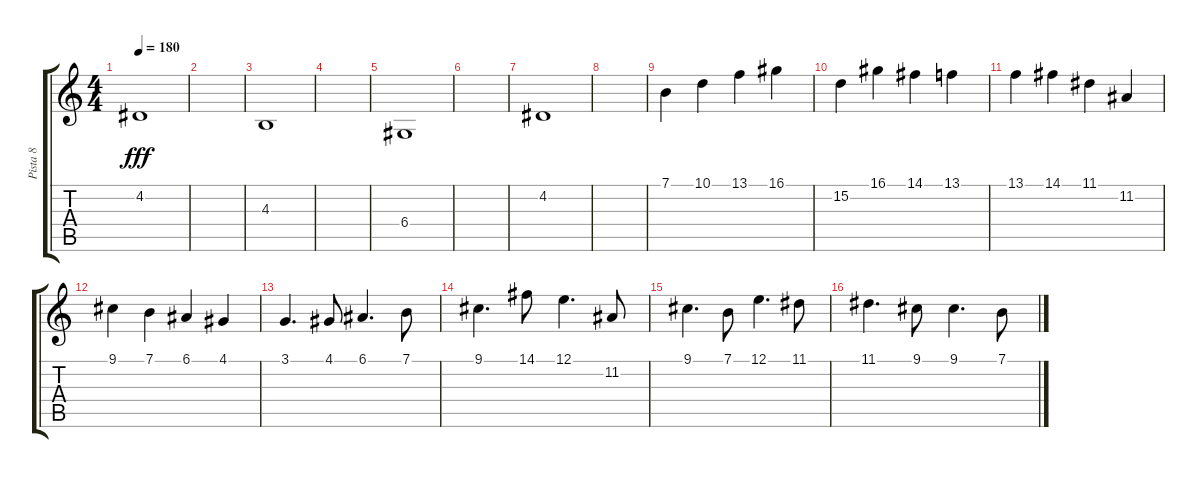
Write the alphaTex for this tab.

\track ("Pista 8" "Pista 8") {instrument stringensemble1}
\staff {score tabs}
\tuning (E4 B3 G3 D3 A2 E2) {hide}
\ts (4 4)
\tempo 180
\clef g2
\ks c
4.2.1{dy fff} |
|
4.3.1 |
|
6.4.1 |
|
4.2.1 |
|
7.1.4{instrument stringensemble1} 10.1.4 13.1.4 16.1.4 |
15.2.4 16.1.4 14.1.4 13.1.4 |
13.1.4 14.1.4 11.1.4 11.2.4 |
9.1.4 7.1.4 6.1.4 4.1.4 |
3.1.4{d} 4.1.8 6.1.4{d} 7.1.8 |
9.1.4{d} 14.1.8 12.1.4{d} 11.2.8 |
9.1.4{d} 7.1.8 12.1.4{d} 11.1.8 |
11.1.4{d} 9.1.8 9.1.4{d} 7.1.8
